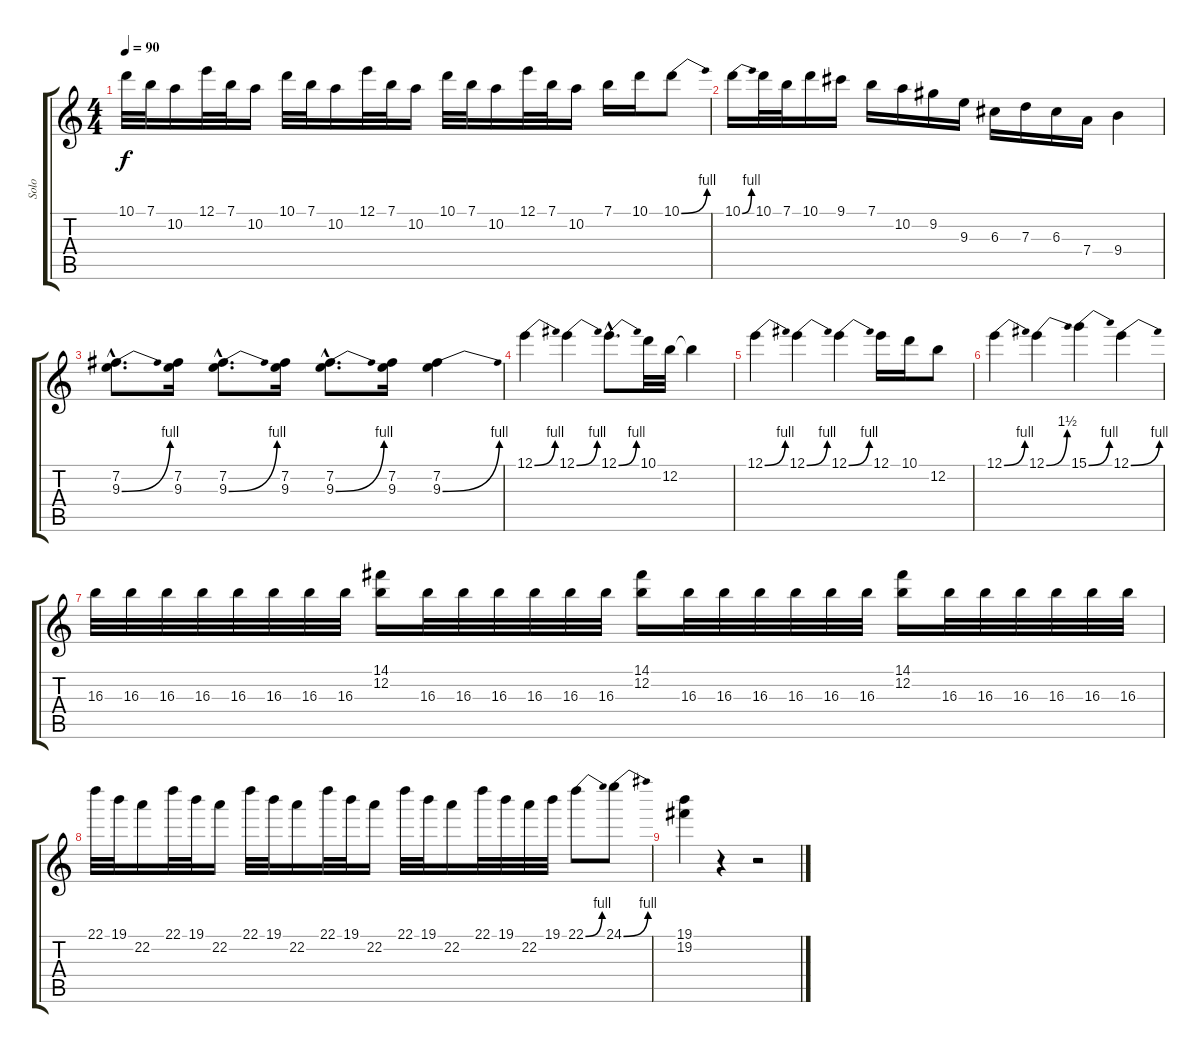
\track ("Solo" "Solo") {instrument overdrivenguitar}
\staff {score tabs}
\tuning (E4 B3 G3 D3 A2 E2) {hide}
\ts (4 4)
\tempo 90
\clef g2
\ks c
10.1.32{dy f} 7.1.32 10.2.16 12.1.32 7.1.32 10.2.16 10.1.32 7.1.32 10.2.16 12.1.32 7.1.32 10.2.16 10.1.32 7.1.32 10.2.16 12.1.32 7.1.32 10.2.16 7.1.16 10.1.16 10.1{be (bend 0 0 60 4)}.8 |
10.1{be (bend 0 0 60 4)}.16 10.1.32 7.1.32 10.1.16 9.1.16 7.1.16 10.2.16 9.2.16 9.3.16 6.3.16 7.3.16 6.3.16 7.4.16 9.4.4 |
(7.2{hac} 9.3{be (bend 0 0 60 4) hac}).8{d} (7.2 9.3).16 (7.2{hac} 9.3{be (bend 0 0 60 4) hac}).8{d} (7.2 9.3).16 (7.2{hac} 9.3{be (bend 0 0 60 4) hac}).8{d} (7.2 9.3).16 (7.2 9.3{be (bend 0 0 60 4)}).4 |
12.1{be (bend 0 0 60 4)}.4 12.1{be (bend 0 0 60 4)}.4 12.1{be (bend 0 0 60 4) hac}.8{d} 10.1.32 12.2.32 12.2{t}.4 |
12.1{be (bend 0 0 60 4)}.4 12.1{be (bend 0 0 60 4)}.4 12.1{be (bend 0 0 60 4)}.4 12.1.16 10.1.16 12.2.8 |
12.1{be (bend 0 0 60 4)}.4 12.1{be (bend 0 0 60 6)}.4 15.1{be (bend 0 0 60 4)}.4 12.1{be (bend 0 0 60 4)}.4 |
16.3.32 16.3.32 16.3.32 16.3.32 16.3.32 16.3.32 16.3.32 16.3.32 (14.1 12.2).16 16.3.32 16.3.32 16.3.32 16.3.32 16.3.32 16.3.32 (14.1 12.2).16 16.3.32 16.3.32 16.3.32 16.3.32 16.3.32 16.3.32 (14.1 12.2).16 16.3.32 16.3.32 16.3.32 16.3.32 16.3.32 16.3.32 |
22.1.32 19.1.32 22.2.16 22.1.32 19.1.32 22.2.16 22.1.32 19.1.32 22.2.16 22.1.32 19.1.32 22.2.16 22.1.32 19.1.32 22.2.16 22.1.32 19.1.32 22.2.32 19.1.32 22.1{be (bend 0 0 60 4)}.8 24.1{be (bend 0 0 60 4)}.8 |
(19.1 19.2).4 r.4 r.2
